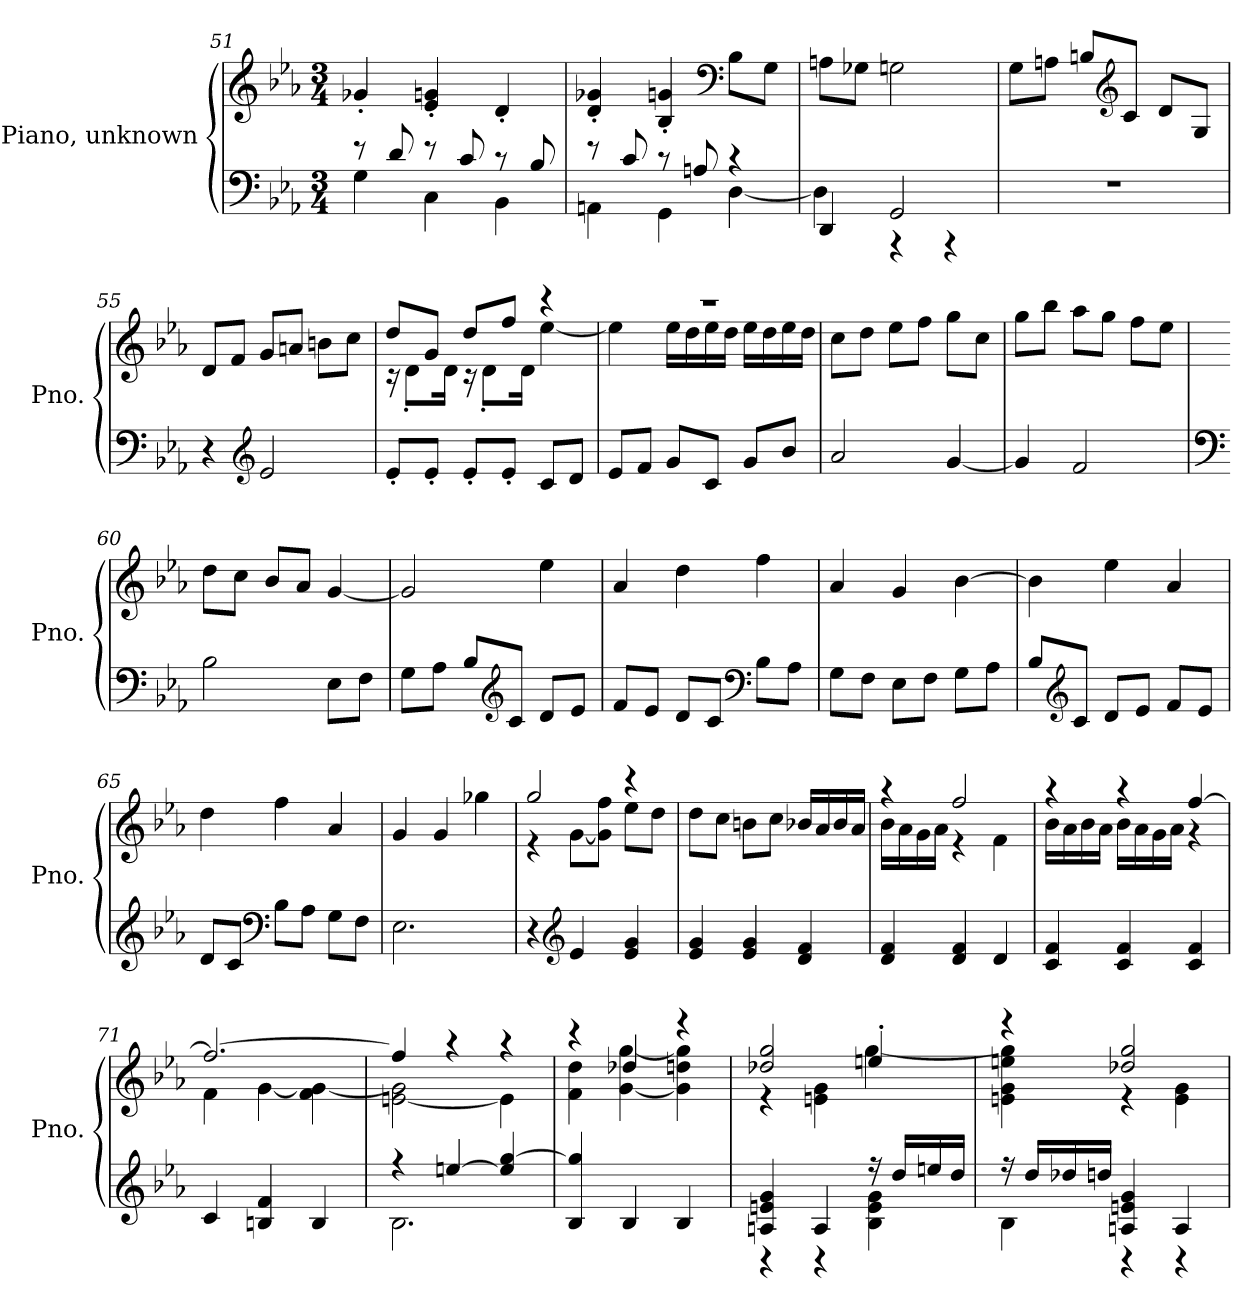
**kern	**kern
*part1	*part1
*staff2	*staff1
*I"Piano, unknown	*
*I'Pno.	*
*clefF4	*clefG2
*k[b-e-a-]	*k[b-e-a-]
*M3/4	*M3/4
=51	=51
*^	*
8r	4G\	4g-X'/
8d/	.	.
8r	4C\	4e-/' 4gn/'
8c/	.	.
8r	4BB-\	4d'/
8B-/	.	.
!!LO:LB:g=z
=52	=52	=52
8r	4AAn\	4d/' 4g-X/'
8c/	.	.
8r	4GG\	4B-/' 4gn/'
8An/	.	.
*	*	*clefF4
4r	[4D\	8B-\L
.	.	8G\J
=53	=53	=53
4DD/	4D\]	8An\L
.	.	8G-X\J
2GG/	4r	2Gn\
.	4r	.
*v	*v	*
=54	=54
2.r	8G\L
.	8An\J
.	8Bn/L
*	*clefG2
.	8c/J
.	8d/L
.	8G/J
=55	=55
4r	8d/L
.	8f/J
*clefG2	*
2e-/	8g/L
.	8an/J
.	8bn\L
.	8cc\J
!!LO:LB:g=z
=56	=56
*	*^
8e-'/L	8dd/L	16r
.	.	8d'\L
8e-'/J	8g/J	.
.	.	16d\Jk
8e-'/L	8dd/L	16r
.	.	8d'\L
8e-'/J	8ff/J	.
.	.	16d\Jk
8c/L	4r	[4ee-\
8d/J	.	.
=57	=57	=57
8e-/L	2.r	4ee-\]
8f/J	.	.
8g/L	.	16ee-\LL
.	.	16dd\
8c/J	.	16ee-\
.	.	16dd\JJ
8g/L	.	16ee-\LL
.	.	16dd\
8b-/J	.	16ee-\
.	.	16dd\JJ
*	*v	*v
=58	=58
2a-/	8cc\L
.	8dd\J
.	8ee-\L
.	8ff\J
[4g/	8gg\L
.	8cc\J
=59	=59
4g/]	8gg\L
.	8bb-\J
2f/	8aa-\L
.	8gg\J
.	8ff\L
.	8ee-\J
=60	=60
*clefF4	*
2B-\	8dd\L
.	8cc\J
.	8b-/L
.	8a-/J
8E-\L	[4g/
8F\J	.
!!LO:PB:g=z
=61	=61
8G\L	2g/]
8A-\J	.
8B-/L	.
*clefG2	*
8c/J	.
8d/L	4ee-\
8e-/J	.
=62	=62
8f/L	4a-/
8e-/J	.
8d/L	4dd\
8c/J	.
*clefF4	*
8B-\L	4ff\
8A-\J	.
=63	=63
8G\L	4a-/
8F\J	.
8E-\L	4g/
8F\J	.
8G\L	[4b-\
8A-\J	.
=64	=64
8B-/L	4b-\]
*clefG2	*
8c/J	.
8d/L	4ee-\
8e-/J	.
8f/L	4a-/
8e-/J	.
=65	=65
8d/L	4dd\
8c/J	.
*clefF4	*
8B-\L	4ff\
8A-\J	.
8G\L	4a-/
8F\J	.
!!LO:LB:g=z
=66	=66
2.E-\	4g/
.	4g/
.	4gg-X\
=67	=67
*	*^
4r	2gg/	4r
*clefG2	*	*
4e-/	.	[8g\L
.	.	8g\] 8ff\J
4e-/ 4g/	4r	8ee-\L
.	.	8dd\J
*	*v	*v
=68	=68
4e-/ 4g/	8dd\L
.	8cc\J
4e-/ 4g/	8bn\L
.	8cc\J
4d/ 4f/	16b-X/LL
.	16a-/
.	16b-/
.	16a-/JJ
=69	=69
*	*^
4d/ 4f/	4r	16b-\LL
.	.	16a-\
.	.	16g\
.	.	16a-\JJ
4d/ 4f/	2ff/	4r
4d/	.	4f\
=70	=70	=70
4c/ 4f/	4r	16b-\LL
.	.	16a-\
.	.	16b-\
.	.	16a-\JJ
4c/ 4f/	4r	16b-\LL
.	.	16a-\
.	.	16g\
.	.	16a-\JJ
4c/ 4f/	[4ff/	4r
!!LO:LB:g=z	!!
=71	=71	=71
4c/	2.ff/_	4f\
4Bn/ 4f/	.	[4g\
4B/	.	4f\ 4g\_
=72	=72	=72
*^	*	*
4r	2.B-\	4ff/]	[2en\ 2g\]
[4een/	.	4r	.
4ee/] [4gg/	.	4r	4e\]
*v	*v	*	*
=73	=73	=73
4B-/ 4gg/]	4r	4f\ 4dd\
4B-/	4dd-X/	[4g\ [4gg\
4B-/	4r	4g\] 4ddn\ 4gg\]
=74	=74	=74
*^	*	*
4An/ 4en/ 4g/	4r	2dd-X/ 2gg/	4r
4A/	4r	.	4en\ 4g\
16r	4B-\ 4e\ 4g\	4een'/	[4gg\
16dd/LL	.	.	.
16een/	.	.	.
16dd/JJ	.	.	.
=75	=75	=75	=75
16r	4B-\	4r	4en\ 4g\ 4een\ 4gg\]
16dd/LL	.	.	.
16dd-X/	.	.	.
16ddn/JJ	.	.	.
4An/ 4en/ 4g/	4r	2dd-X/ 2gg/	4r
4A/	4r	.	4e\ 4g\
*v	*v	*	*
*	*v	*v
=	=
*-	*-
